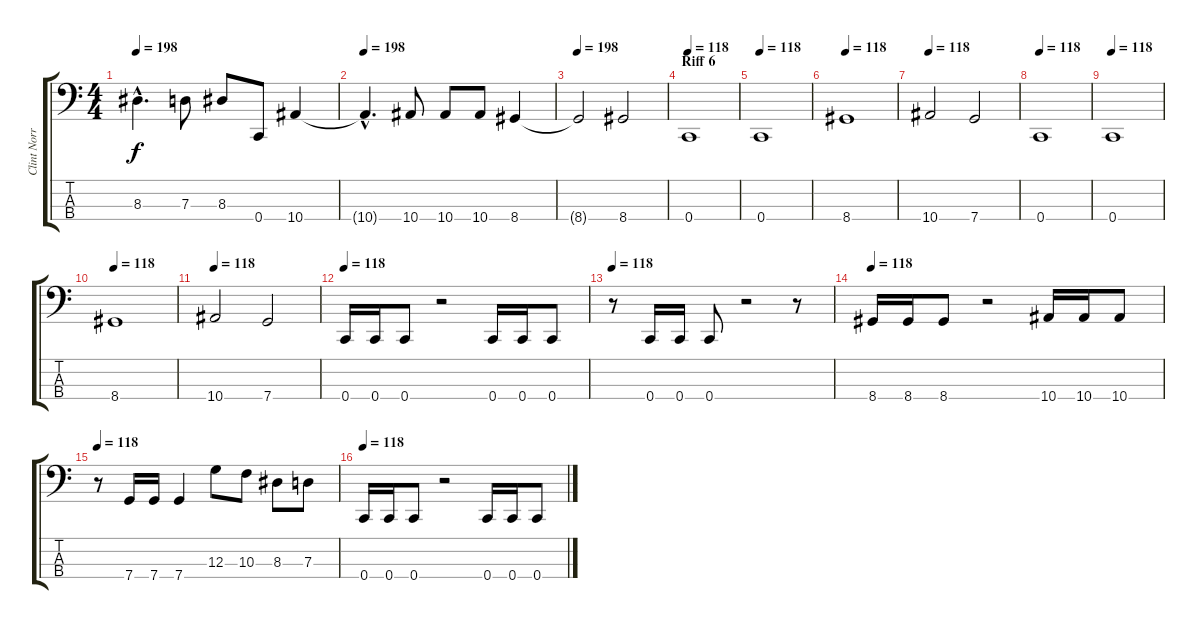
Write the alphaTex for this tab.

\track ("Clint Norris (Bass)" "Clint Norr") {instrument electricbasspick}
\staff {score tabs}
\tuning (F2 C2 G1 C1) {hide}
\ts (4 4)
\tempo 198
\clef f4
\ks c
8.3{hac t}.4{d dy f} 7.3.8 8.3.8 0.4.8 10.4.4 |
\tempo 198
10.4{hac t}.4{d} 10.4.8 10.4.8 10.4.8 8.4.4 |
\tempo 198
8.4{t}.2 8.4.2 |
\section ("" "Riff 6")
\tempo 117
\tempo 118
0.4.1 |
\tempo 118
0.4.1 |
\tempo 118
8.4.1 |
\tempo 118
10.4.2 7.4.2 |
\tempo 117
\tempo 118
0.4.1 |
\tempo 118
0.4.1 |
\tempo 118
8.4.1 |
\tempo 118
10.4.2 7.4.2 |
\tempo 118
0.4.16 0.4.16 0.4.8 r.2 0.4.16 0.4.16 0.4.8 |
\tempo 118
r.8 0.4.16 0.4.16 0.4.8 r.2 r.8 |
\tempo 118
8.4.16 8.4.16 8.4.8 r.2 10.4.16 10.4.16 10.4.8 |
\tempo 118
r.8 7.4.16 7.4.16 7.4.4 12.3.8 10.3.8 8.3.8 7.3.8 |
\tempo 118
0.4.16 0.4.16 0.4.8 r.2 0.4.16 0.4.16 0.4.8
